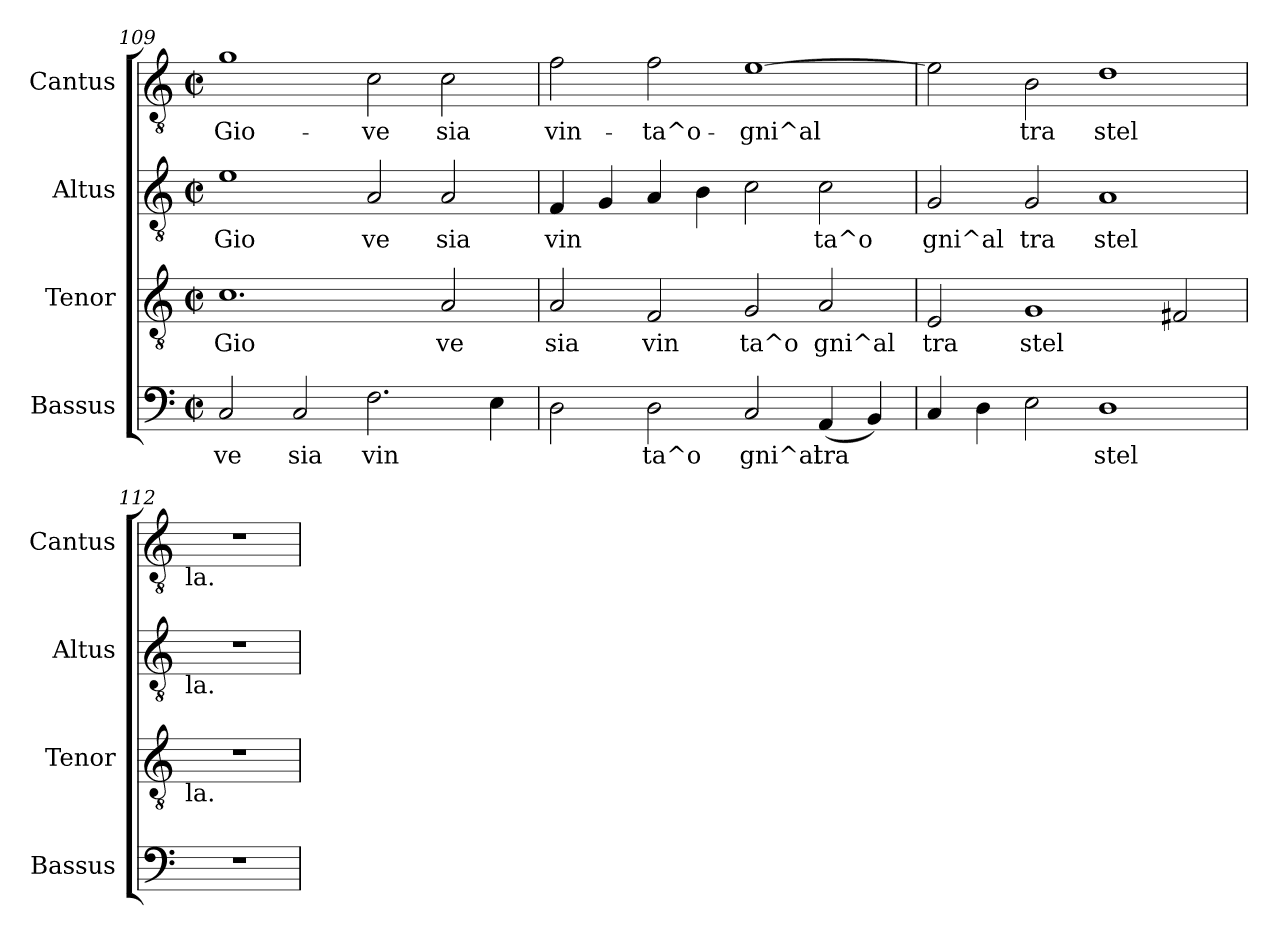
**kern	**text	**kern	**text	**kern	**text	**kern	**text
*part4	*part4	*part3	*part3	*part2	*part2	*part1	*part1
*staff4	*staff4	*staff3	*staff3	*staff2	*staff2	*staff1	*staff1
*I"Bassus	*	*I"Tenor	*	*I"Altus	*	*I"Cantus	*
*I'Bassus	*	*I'Tenor	*	*I'Altus	*	*I'Cantus	*
*clefF4	*	*clefGv2	*	*clefGv2	*	*clefGv2	*
*k[]	*	*k[]	*	*k[]	*	*k[]	*
*C:	*	*C:	*	*C:	*	*C:	*
*M2/2	*	*M2/2	*	*M2/2	*	*M2/2	*
*met(c|)	*	*met(c|)	*	*met(c|)	*	*met(c|)	*
=109	=109	=109	=109	=109	=109	=109	=109
!	!LO:LY:b:cj	!	!LO:LY:b:cj	!	!LO:LY:b:cj	!	!LO:LY:b:cj
2C/	ve	1.c	Gio	1e	Gio	1g	Gio-
!	!LO:LY:b:cj	!	!	!	!	!	!
2C/	sia	.	.	.	.	.	.
!	!LO:LY:b:cj	!	!	!	!LO:LY:b:cj	!	!LO:LY:b:cj
2.F\	vin	.	.	2A/	ve	2c\	-ve
!	!	!	!LO:LY:b:cj	!	!LO:LY:b:cj	!	!LO:LY:b:cj
.	.	2A/	ve	2A/	sia	2c\	sia
!	!LO:LY:b:cj	!	!	!	!	!	!
4E\	.	.	.	.	.	.	.
=110	=110	=110	=110	=110	=110	=110	=110
!	!LO:LY:b:cj	!	!LO:LY:b:cj	!	!LO:LY:b:cj	!	!LO:LY:b:cj
2D\	.	2A/	sia	4F/	vin	2f\	vin-
!	!	!	!	!	!LO:LY:b:cj	!	!
.	.	.	.	4G/	.	.	.
!	!LO:LY:b:cj	!	!LO:LY:b:cj	!	!LO:LY:b:cj	!	!LO:LY:b:cj
2D\	ta^o	2F/	vin	4A/	.	2f\	-ta^o-
!	!	!	!	!	!LO:LY:b:cj	!	!
.	.	.	.	4B\	.	.	.
!	!LO:LY:b:cj	!	!LO:LY:b:cj	!	!LO:LY:b:cj	!	!LO:LY:b:cj
2C/	gni^al	2G/	ta^o	2c\	.	[>1e	-gni^al-
!	!LO:LY:b:cj	!	!LO:LY:b:cj	!	!LO:LY:b:cj	!	!
(>4AA/	tra	2A/	gni^al	2c\	ta^o	.	.
!	!LO:LY:b:cj	!	!	!	!	!	!
4BB/)	.	.	.	.	.	.	.
=111	=111	=111	=111	=111	=111	=111	=111
!	!LO:LY:b:cj	!	!LO:LY:b:cj	!	!LO:LY:b:cj	!	!LO:LY:b:cj
4C/	.	2E/	tra	2G/	gni^al	2e\]	--
!	!LO:LY:b:cj	!	!	!	!	!	!
4D\	.	.	.	.	.	.	.
!	!LO:LY:b:cj	!	!LO:LY:b:cj	!	!LO:LY:b:cj	!	!LO:LY:b:cj
2E\	.	1G	stel	2G/	tra	2B\	-tra
!	!LO:LY:b:cj	!	!	!	!LO:LY:b:cj	!	!LO:LY:b:cj
1D	stel	.	.	1A	stel	1d	stel-
!	!	!	!LO:LY:b:cj	!	!	!	!
.	.	2F#/	.	.	.	.	.
=112	=112	=112	=112	=112	=112	=112	=112
!	!	!	!	!	!	!LO:TX:b:t=la.	!
!	!	!	!	!LO:TX:b:t=la.	!	!	!
!	!	!LO:TX:b:t=la.	!	!	!	!	!
1r	.	1r	.	1r	.	1r	.
=	=	=	=	=	=	=	=
*-	*-	*-	*-	*-	*-	*-	*-
